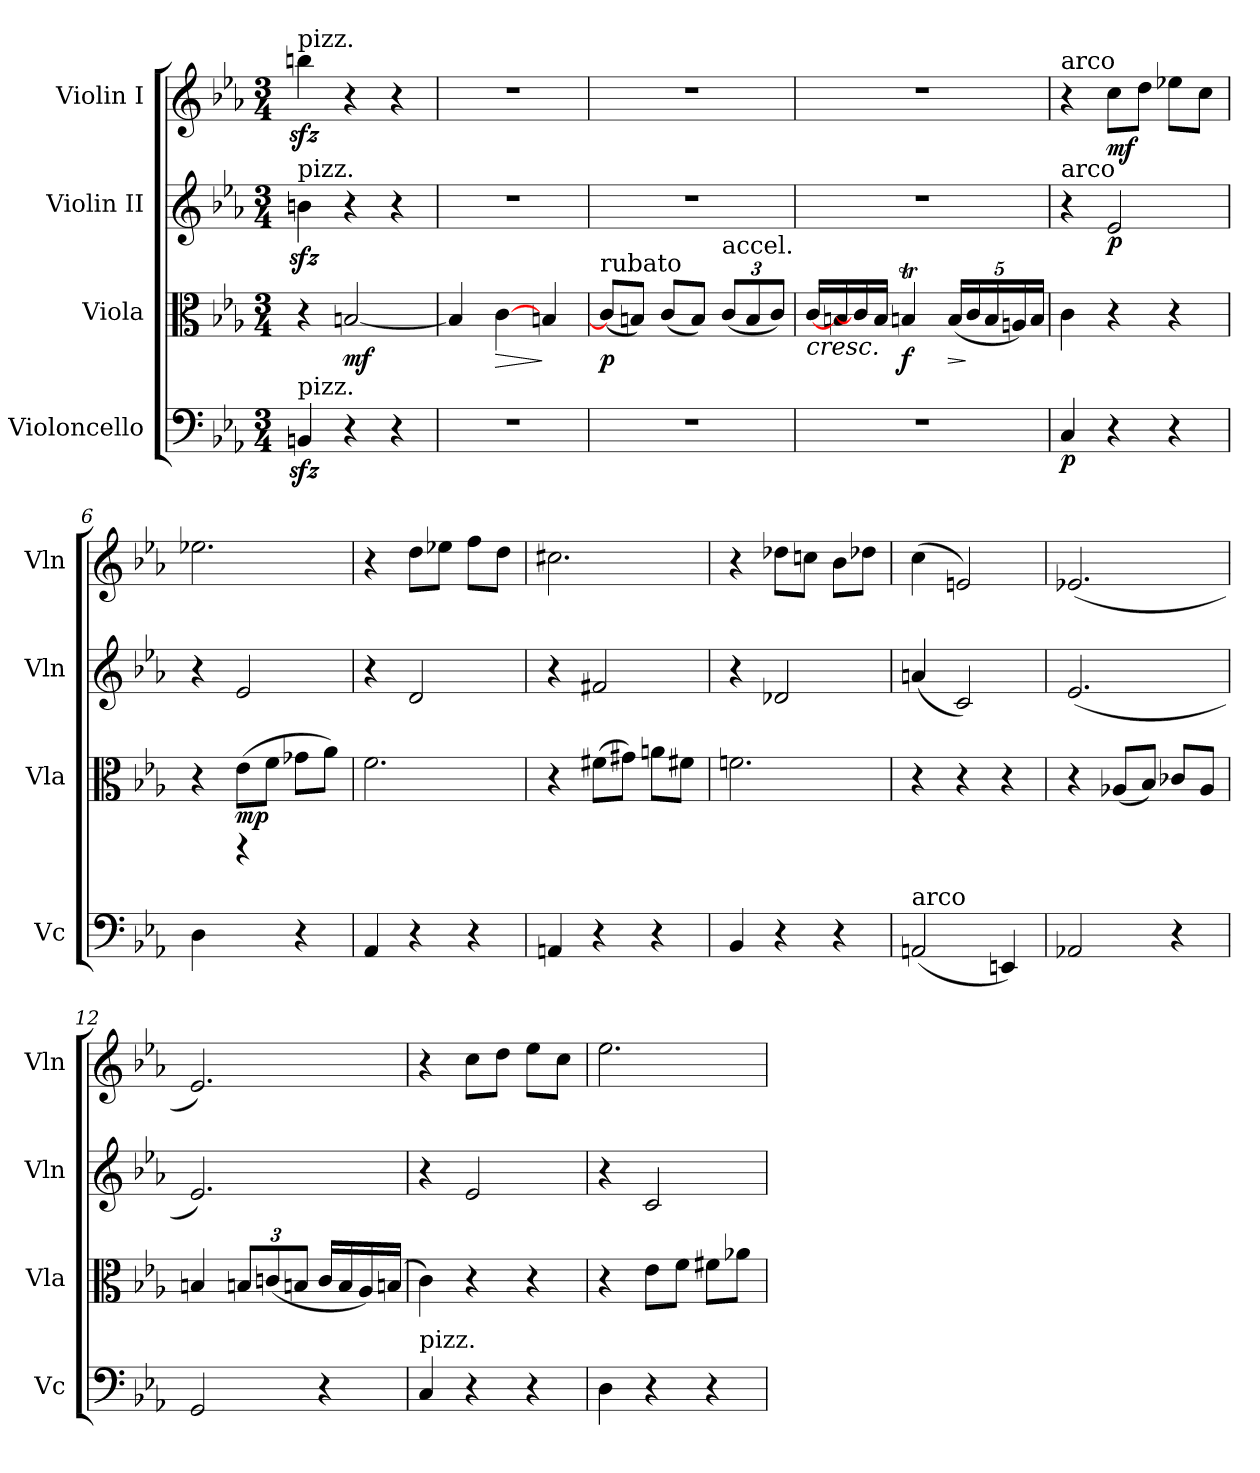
**kern	**dynam	**kern	**dynam	**kern	**dynam	**kern	**dynam
*part4	*part4	*part3	*part3	*part2	*part2	*part1	*part1
*staff4	*staff4	*staff3	*staff3	*staff2	*staff2	*staff1	*staff1
*I"Violoncello	*	*I"Viola	*	*I"Violin II	*	*I"Violin I	*
*I'Vc	*	*I'Vla	*	*I'Vln	*	*I'Vln	*
*clefF4	*	*clefC3	*	*clefG2	*	*clefG2	*
*k[b-e-a-]	*	*k[b-e-a-]	*	*k[b-e-a-]	*	*k[b-e-a-]	*
*M3/4	*	*M3/4	*	*M3/4	*	*M3/4	*
=1	=1	=1	=1	=1	=1	=1	=1
!	!	!	!	!	!	!LO:TX:a:t=pizz.	!
!	!	!	!	!LO:TX:a:t=pizz.	!	!	!
!LO:TX:a:t=pizz.	!	!	!	!	!	!	!
4BBnzz</	.	4r	.	4bnzz<\	.	4bbnzz<\	.
!	!	!	!LO:DY:b	!	!	!	!
4r	.	[2Bn/	mf	4r	.	4r	.
4r	.	.	.	4r	.	4r	.
=2	=2	=2	=2	=2	=2	=2	=2
2.r	.	4B/]	.	2.r	.	2.r	.
!	!	!	!LO:HP:b	!	!	!	!
.	.	[4c\	>	.	.	.	.
.	.	4Bn/	]	.	.	.	.
=3	=3	=3	=3	=3	=3	=3	=3
!	!	!LO:TX:a:t=rubato	!	!	!	!	!
!	!	!	!LO:DY:b	!	!	!	!
2.r	.	(<8c/L]	p	2.r	.	2.r	.
.	.	8Bn/J)	.	.	.	.	.
.	.	(<8c/L	.	.	.	.	.
.	.	8B/J)	.	.	.	.	.
*	*	*Xbrackettup	*	*	*	*	*
!	!	!LO:TX:a:t=accel.	!	!	!	!	!
.	.	(<12c/L	.	.	.	.	.
.	.	12B/	.	.	.	.	.
.	.	12c/J)	.	.	.	.	.
=4	=4	=4	=4	=4	=4	=4	=4
!	!	!	!LO:HP:b	!	!	!	!
2.r	.	[16c/LL	<	2.r	.	2.r	.
.	.	16Bn/	.	.	.	.	.
.	.	16c/]	.	.	.	.	.
.	.	16B/JJ	.	.	.	.	.
!	!	!	!LO:DY:b	!	!	!	!
.	.	4Bnt/	f	.	.	.	.
!	!	!	!LO:HP:b	!	!	!	!
.	.	(<20B/LL	>	.	.	.	.
.	.	20c/	]	.	.	.	.
.	.	20B/	.	.	.	.	.
.	.	20An/)	.	.	.	.	.
.	.	20B/JJ	.	.	.	.	.
.	.	.	[	.	.	.	.
=5	=5	=5	=5	=5	=5	=5	=5
!	!	!	!	!	!	!LO:TX:a:t=arco	!
!	!	!	!	!LO:TX:a:t=arco	!	!	!
!	!LO:DY:b	!	!	!	!	!	!
4C/	p	4c\	.	4r	.	4r	.
!	!	!	!	!	!LO:DY:b	!	!LO:DY:b
4r	.	4r	.	2e-/	p	8cc\L	mf
.	.	.	.	.	.	8dd\J	.
4r	.	4r	.	.	.	8ee-X\L	.
.	.	.	.	.	.	8cc\J	.
=6	=6	=6	=6	=6	=6	=6	=6
4D\	.	4r	.	4r	.	2.ee-X\	.
!	!	!	!LO:DY:b	!	!	!	!
4rff	.	(>8e-\L	mp	2e-/	.	.	.
.	.	8f\J	.	.	.	.	.
4r	.	8g-X\L	.	.	.	.	.
.	.	8a-\J)	.	.	.	.	.
!!LO:LB:g=z
=7	=7	=7	=7	=7	=7	=7	=7
4AA-/	.	2.f\	.	4r	.	4r	.
4r	.	.	.	2d/	.	8dd\L	.
.	.	.	.	.	.	8ee-X\J	.
4r	.	.	.	.	.	8ff\L	.
.	.	.	.	.	.	8dd\J	.
=8	=8	=8	=8	=8	=8	=8	=8
4AAn/	.	4r	.	4r	.	2.cc#X\	.
4r	.	(>8f#X\L	.	2f#X/	.	.	.
.	.	8g#X\J)	.	.	.	.	.
4r	.	8an\L	.	.	.	.	.
.	.	8f#X\J	.	.	.	.	.
=9	=9	=9	=9	=9	=9	=9	=9
4BB-/	.	2.fn\	.	4r	.	4r	.
4r	.	.	.	2d-X/	.	8dd-X\L	.
.	.	.	.	.	.	8ccn\J	.
4r	.	.	.	.	.	8b-\L	.
.	.	.	.	.	.	8dd-X\J	.
=10	=10	=10	=10	=10	=10	=10	=10
!LO:TX:a:t=arco	!	!	!	!	!	!	!
(<2AAn/	.	4r	.	(<4an/	.	(>4cc\	.
.	.	4r	.	2c/)	.	2en/)	.
4EEn/)	.	4r	.	.	.	.	.
=11	=11	=11	=11	=11	=11	=11	=11
2AA-X/	.	4r	.	(<2.e-/	.	(<2.e-X/	.
.	.	(<8A-X/L	.	.	.	.	.
.	.	8B-/J)	.	.	.	.	.
4r	.	8c-X/L	.	.	.	.	.
.	.	8A-/J	.	.	.	.	.
=12	=12	=12	=12	=12	=12	=12	=12
2GG/	.	4Bn/	.	2.e-/)	.	2.e-/)	.
.	.	12Bn/L	.	.	.	.	.
.	.	(<12cn/	.	.	.	.	.
.	.	12Bn/J	.	.	.	.	.
4r	.	16c/LL	.	.	.	.	.
.	.	16B/	.	.	.	.	.
.	.	16A-/)	.	.	.	.	.
.	.	(<16Bn/JJ	.	.	.	.	.
!!LO:PB:g=z
=13	=13	=13	=13	=13	=13	=13	=13
!LO:TX:a:t=pizz.	!	!	!	!	!	!	!
4C/	.	4c\)	.	4r	.	4r	.
4r	.	4r	.	2e-/	.	8cc\L	.
.	.	.	.	.	.	8dd\J	.
4r	.	4r	.	.	.	8ee-\L	.
.	.	.	.	.	.	8cc\J	.
=14	=14	=14	=14	=14	=14	=14	=14
4D\	.	4r	.	4r	.	2.ee-\	.
4r	.	8e-\L	.	2c/	.	.	.
.	.	8f\J	.	.	.	.	.
4r	.	8f#X\L	.	.	.	.	.
.	.	8a-X\J	.	.	.	.	.
=	=	=	=	=	=	=	=
*-	*-	*-	*-	*-	*-	*-	*-
